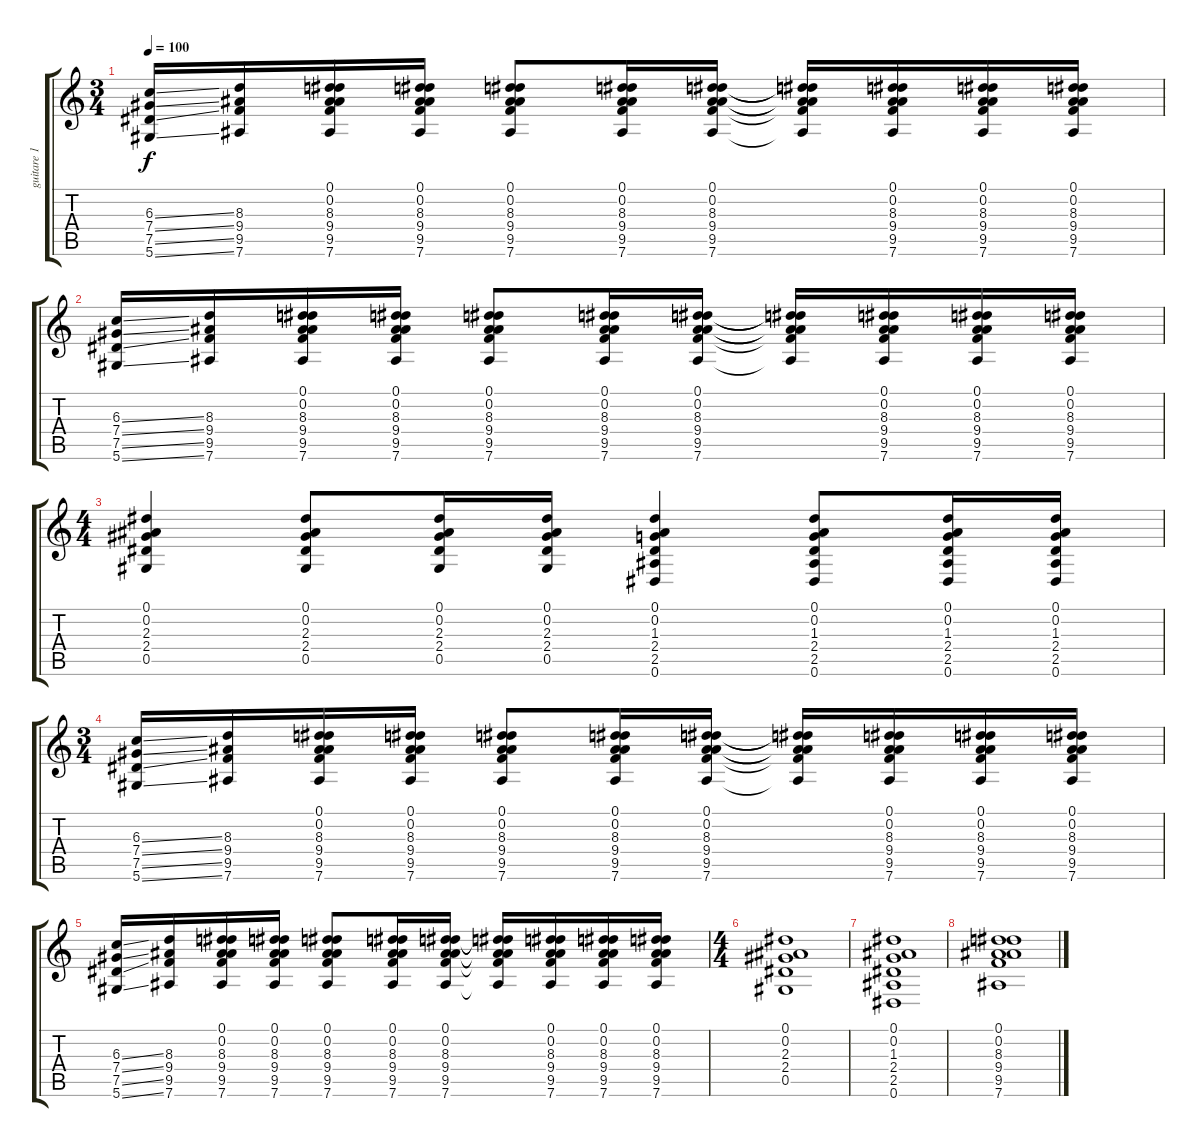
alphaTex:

\track ("guitare 1" "guitare 1") {instrument acousticguitarsteel}
\staff {score tabs}
\tuning (Eb4 Bb3 Gb3 Db3 Ab2 Eb2) {hide}
\ts (3 4)
\tempo 100
\clef g2
\ks c
(6.3{ss} 7.4{ss} 7.5{ss} 5.6{ss}).16{dy f} (8.3 9.4 9.5 7.6).16 (0.1 0.2 8.3 9.4 9.5 7.6).16 (0.1 0.2 8.3 9.4 9.5 7.6).16 (0.1 0.2 8.3 9.4 9.5 7.6).8 (0.1 0.2 8.3 9.4 9.5 7.6).16 (0.1 0.2 8.3 9.4 9.5 7.6).16 (0.1{t} 0.2{t} 8.3{t} 9.4{t} 9.5{t} 7.6{t}).16 (0.1 0.2 8.3 9.4 9.5 7.6).16 (0.1 0.2 8.3 9.4 9.5 7.6).16 (0.1 0.2 8.3 9.4 9.5 7.6).16 |
(6.3{ss} 7.4{ss} 7.5{ss} 5.6{ss}).16 (8.3 9.4 9.5 7.6).16 (0.1 0.2 8.3 9.4 9.5 7.6).16 (0.1 0.2 8.3 9.4 9.5 7.6).16 (0.1 0.2 8.3 9.4 9.5 7.6).8 (0.1 0.2 8.3 9.4 9.5 7.6).16 (0.1 0.2 8.3 9.4 9.5 7.6).16 (0.1{t} 0.2{t} 8.3{t} 9.4{t} 9.5{t} 7.6{t}).16 (0.1 0.2 8.3 9.4 9.5 7.6).16 (0.1 0.2 8.3 9.4 9.5 7.6).16 (0.1 0.2 8.3 9.4 9.5 7.6).16 |
\ts (4 4)
(0.1 0.2 2.3 2.4 0.5).4 (0.1 0.2 2.3 2.4 0.5).8 (0.1 0.2 2.3 2.4 0.5).16 (0.1 0.2 2.3 2.4 0.5).16 (0.1 0.2 1.3 2.4 2.5 0.6).4 (0.1 0.2 1.3 2.4 2.5 0.6).8 (0.1 0.2 1.3 2.4 2.5 0.6).16 (0.1 0.2 1.3 2.4 2.5 0.6).16 |
\ts (3 4)
(6.3{ss} 7.4{ss} 7.5{ss} 5.6{ss}).16 (8.3 9.4 9.5 7.6).16 (0.1 0.2 8.3 9.4 9.5 7.6).16 (0.1 0.2 8.3 9.4 9.5 7.6).16 (0.1 0.2 8.3 9.4 9.5 7.6).8 (0.1 0.2 8.3 9.4 9.5 7.6).16 (0.1 0.2 8.3 9.4 9.5 7.6).16 (0.1{t} 0.2{t} 8.3{t} 9.4{t} 9.5{t} 7.6{t}).16 (0.1 0.2 8.3 9.4 9.5 7.6).16 (0.1 0.2 8.3 9.4 9.5 7.6).16 (0.1 0.2 8.3 9.4 9.5 7.6).16 |
(6.3{ss} 7.4{ss} 7.5{ss} 5.6{ss}).16 (8.3 9.4 9.5 7.6).16 (0.1 0.2 8.3 9.4 9.5 7.6).16 (0.1 0.2 8.3 9.4 9.5 7.6).16 (0.1 0.2 8.3 9.4 9.5 7.6).8 (0.1 0.2 8.3 9.4 9.5 7.6).16 (0.1 0.2 8.3 9.4 9.5 7.6).16 (0.1{t} 0.2{t} 8.3{t} 9.4{t} 9.5{t} 7.6{t}).16 (0.1 0.2 8.3 9.4 9.5 7.6).16 (0.1 0.2 8.3 9.4 9.5 7.6).16 (0.1 0.2 8.3 9.4 9.5 7.6).16 |
\ts (4 4)
(0.1 0.2 2.3 2.4 0.5).1 |
(0.1 0.2 1.3 2.4 2.5 0.6).1 |
(0.1 0.2 8.3 9.4 9.5 7.6).1
